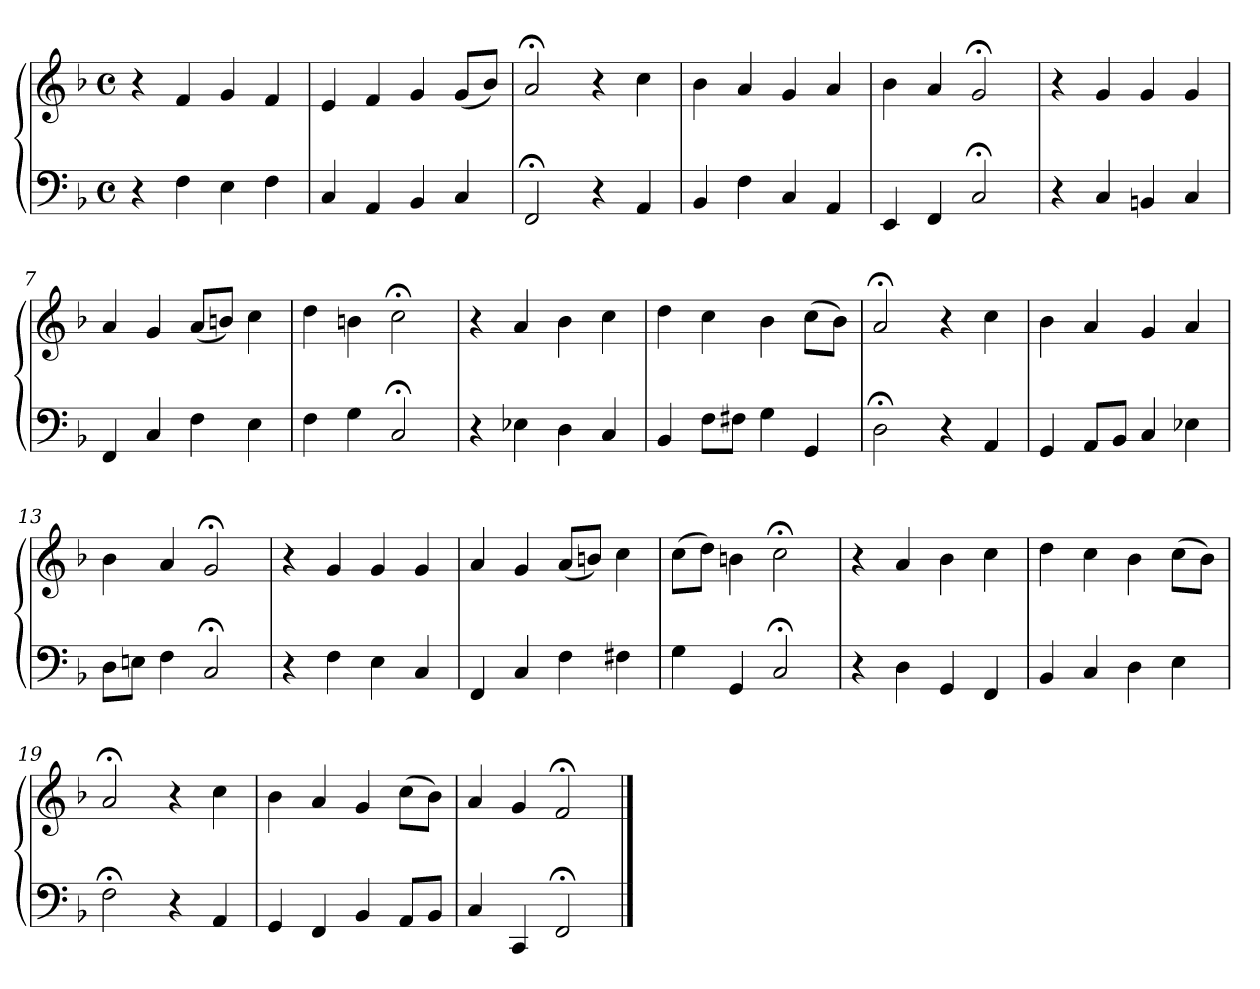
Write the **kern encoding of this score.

**kern	**kern
*part1	*part1
*staff2	*staff1
*clefF4	*clefG2
*k[b-]	*k[b-]
*M4/4	*M4/4
*met(c)	*met(c)
=1	=1
4r	4r
4F	4f
4E	4g
4F	4f
=2	=2
4C	4e
4AA	4f
4BB-	4g
4C	(8gL
.	8b-J)
=3	=3
2FF;<	2a;<
4r	4r
4AA	4cc
=4	=4
4BB-	4b-
4F	4a
4C	4g
4AA	4a
=5	=5
4EE	4b-
4FF	4a
2C;<	2g;<
=6	=6
4r	4r
4C	4g
4BBn	4g
4C	4g
=7	=7
4FF	4a
4C	4g
4F	(8aL
.	8bnJ)
4E	4cc
!!LO:LB:g=z
=8	=8
4F	4dd
4G	4bn
2C;<	2cc;<
=9	=9
4r	4r
4E-X	4a
4D	4b-
4C	4cc
=10	=10
4BB-	4dd
8FL	4cc
8F#XJ	.
4G	4b-
4GG	(8ccL
.	8b-J)
=11	=11
2D;<	2a;<
4r	4r
4AA	4cc
=12	=12
4GG	4b-
8AAL	4a
8BB-J	.
4C	4g
4E-X	4a
=13	=13
8DL	4b-
8EnJ	.
4F	4a
2C;<	2g;<
=14	=14
4r	4r
4F	4g
4E	4g
4C	4g
!!LO:LB:g=z
=15	=15
4FF	4a
4C	4g
4F	(8aL
.	8bnJ)
4F#X	4cc
=16	=16
4G	(8ccL
.	8ddJ)
4GG	4bn
2C;<	2cc;<
=17	=17
4r	4r
4D	4a
4GG	4b-
4FF	4cc
=18	=18
4BB-	4dd
4C	4cc
4D	4b-
4E	(8ccL
.	8b-J)
=19	=19
2F;<	2a;<
4r	4r
4AA	4cc
=20	=20
4GG	4b-
4FF	4a
4BB-	4g
8AAL	(8ccL
8BB-J	8b-J)
=21	=21
4C	4a
4CC	4g
2FF;<	2f;<
==	==
*-	*-
